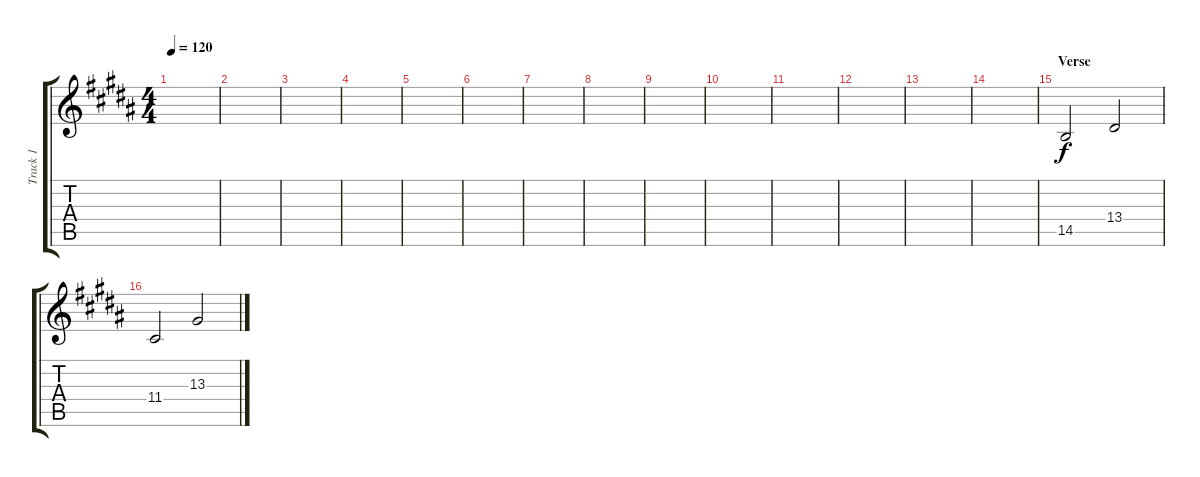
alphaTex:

\track ("Track 1" "Track 1") {instrument pad2warm}
\staff {score tabs}
\tuning (E4 B3 G3 D3 A2 E2) {hide}
\ts (4 4)
\tempo 120
\clef g2
\ks b
|
|
|
|
|
|
|
|
|
|
|
|
|
|
\section ("" "Verse")
14.5.2 13.4.2 |
11.4.2 13.3.2
